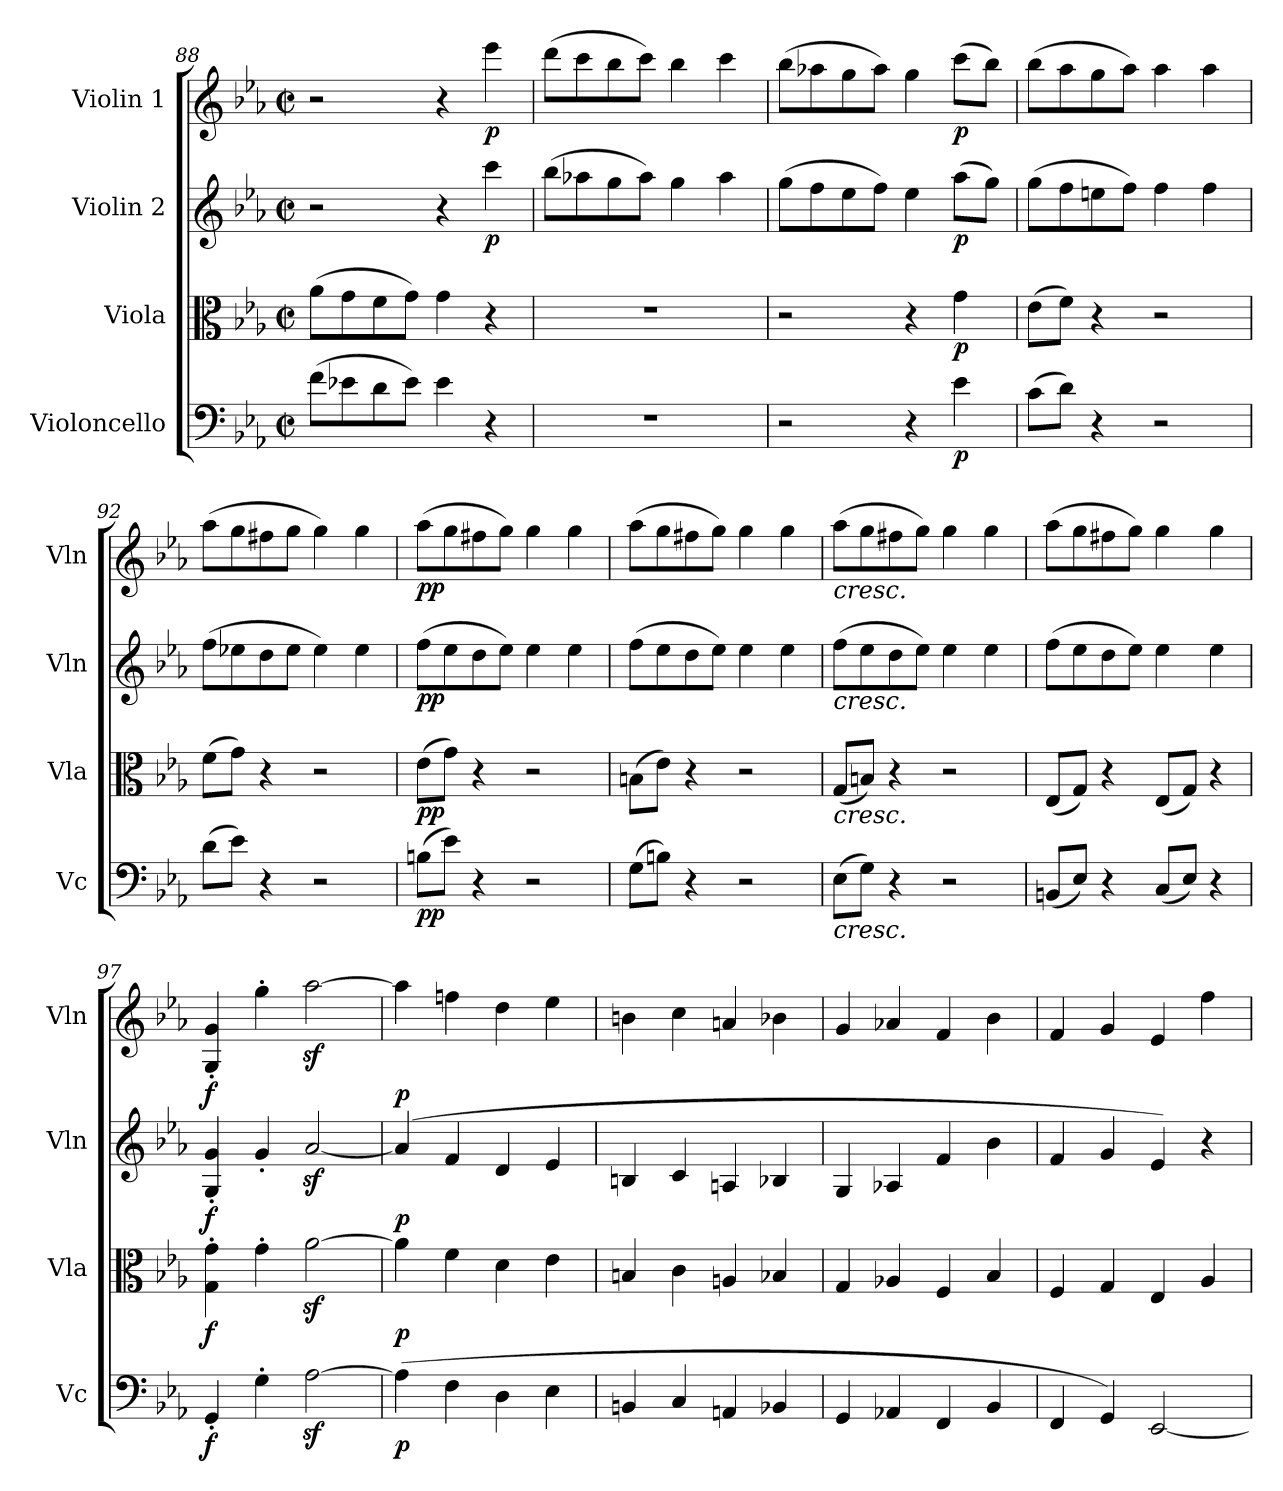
**kern	**dynam	**kern	**dynam	**kern	**dynam	**kern	**dynam
*part4	*part4	*part3	*part3	*part2	*part2	*part1	*part1
*staff4	*staff4	*staff3	*staff3	*staff2	*staff2	*staff1	*staff1
*I"Violoncello	*	*I"Viola	*	*I"Violin 2	*	*I"Violin 1	*
*I'Vc	*	*I'Vla	*	*I'Vln	*	*I'Vln	*
*clefF4	*	*clefC3	*	*clefG2	*	*clefG2	*
*k[b-e-a-]	*	*k[b-e-a-]	*	*k[b-e-a-]	*	*k[b-e-a-]	*
*M2/2	*	*M2/2	*	*M2/2	*	*M2/2	*
*met(c|)	*	*met(c|)	*	*met(c|)	*	*met(c|)	*
=88	=88	=88	=88	=88	=88	=88	=88
(8f\L	.	(8a-\L	.	2r	.	2r	.
8e-X\	.	8g\	.	.	.	.	.
8d\	.	8f\	.	.	.	.	.
8e-\J)	.	8g\J)	.	.	.	.	.
4e-\	.	4g\	.	4r	.	4r	.
!	!	!	!	!	!LO:DY:b	!	!LO:DY:b
4r	.	4r	.	4ccc\	p	4eee-\	p
!!LO:LB:g=z
=89	=89	=89	=89	=89	=89	=89	=89
1r	.	1r	.	(8bb-\L	.	(8ddd\L	.
.	.	.	.	8aa-X\	.	8ccc\	.
.	.	.	.	8gg\	.	8bb-\	.
.	.	.	.	8aa-\J)	.	8ccc\J)	.
.	.	.	.	4gg\	.	4bb-\	.
.	.	.	.	4aa-\	.	4ccc\	.
!!LO:PB:g=z
=90	=90	=90	=90	=90	=90	=90	=90
2r	.	2r	.	(8gg\L	.	(8bb-\L	.
.	.	.	.	8ff\	.	8aa-X\	.
.	.	.	.	8ee-\	.	8gg\	.
.	.	.	.	8ff\J)	.	8aa-\J)	.
4r	.	4r	.	4ee-\	.	4gg\	.
!	!LO:DY:b	!	!LO:DY:b	!	!LO:DY:b	!	!LO:DY:b
4e-\	p	4g\	p	(8aa-\L	p	(8ccc\L	p
.	.	.	.	8gg\J)	.	8bb-\J)	.
=91	=91	=91	=91	=91	=91	=91	=91
(8c\L	.	(8e-\L	.	(8gg\L	.	(8bb-\L	.
8d\J)	.	8f\J)	.	8ff\	.	8aa-\	.
4r	.	4r	.	8een\	.	8gg\	.
.	.	.	.	8ff\J)	.	8aa-\J)	.
2r	.	2r	.	4ff\	.	4aa-\	.
.	.	.	.	4ff\	.	4aa-\	.
=92	=92	=92	=92	=92	=92	=92	=92
(8d\L	.	(8f\L	.	(8ff\L	.	(8aa-\L	.
8e-\J)	.	8g\J)	.	8ee-X\	.	8gg\	.
4r	.	4r	.	8dd\	.	8ff#X\	.
.	.	.	.	8ee-\J	.	8gg\J	.
2r	.	2r	.	4ee-\)	.	4gg\)	.
.	.	.	.	4ee-\	.	4gg\	.
=93	=93	=93	=93	=93	=93	=93	=93
!	!LO:DY:b	!	!LO:DY:b	!	!LO:DY:b	!	!LO:DY:b
(8Bn\L	pp	(8e-\L	pp	(8ff\L	pp	(8aa-\L	pp
8e-\J)	.	8g\J)	.	8ee-\	.	8gg\	.
4r	.	4r	.	8dd\	.	8ff#X\	.
.	.	.	.	8ee-\J)	.	8gg\J)	.
2r	.	2r	.	4ee-\	.	4gg\	.
.	.	.	.	4ee-\	.	4gg\	.
=94	=94	=94	=94	=94	=94	=94	=94
(8G\L	.	(8Bn\L	.	(8ff\L	.	(8aa-\L	.
8Bn\J)	.	8e-\J)	.	8ee-\	.	8gg\	.
4r	.	4r	.	8dd\	.	8ff#X\	.
.	.	.	.	8ee-\J)	.	8gg\J)	.
2r	.	2r	.	4ee-\	.	4gg\	.
.	.	.	.	4ee-\	.	4gg\	.
=95	=95	=95	=95	=95	=95	=95	=95
!	!	!	!	!	!	!LO:TX:b:i:t=cresc.	!
!	!	!	!	!LO:TX:b:i:t=cresc.	!	!	!
!	!	!LO:TX:b:i:t=cresc.	!	!	!	!	!
!LO:TX:b:i:t=cresc.	!	!	!	!	!	!	!
(8E-\L	.	(8G/L	.	(8ff\L	.	(8aa-\L	.
8G\J)	.	8Bn/J)	.	8ee-\	.	8gg\	.
4r	.	4r	.	8dd\	.	8ff#X\	.
.	.	.	.	8ee-\J)	.	8gg\J)	.
2r	.	2r	.	4ee-\	.	4gg\	.
.	.	.	.	4ee-\	.	4gg\	.
=96	=96	=96	=96	=96	=96	=96	=96
(8BBn/L	.	(8E-/L	.	(8ff\L	.	(8aa-\L	.
8E-/J)	.	8G/J)	.	8ee-\	.	8gg\	.
4r	.	4r	.	8dd\	.	8ff#X\	.
.	.	.	.	8ee-\J)	.	8gg\J)	.
(8C/L	.	(8E-/L	.	4ee-\	.	4gg\	.
8E-/J)	.	8G/J)	.	.	.	.	.
4r	.	4r	.	4ee-\	.	4gg\	.
!!LO:LB:g=z
=97	=97	=97	=97	=97	=97	=97	=97
!	!LO:DY:b	!	!LO:DY:b	!	!LO:DY:b	!	!LO:DY:b
4GG'/	f	4G\' 4g\'	f	4G/' 4g/'	f	4G/' 4g/'	f
4G'\	.	4g'\	.	4g'/	.	4gg'\	.
[>2A-z<\	.	[>2a-z<\	.	[<2a-z</	.	[>2aa-z<\	.
=98	=98	=98	=98	=98	=98	=98	=98
!	!LO:DY:b	!	!LO:DY:b	!	!LO:DY:b	!	!LO:DY:b
(4A-\]	p	4a-\]	p	(4a-/]	p	4aa-\]	p
4F\	.	4f\	.	4f/	.	4ffn\	.
4D\	.	4d\	.	4d/	.	4dd\	.
4E-\	.	4e-\	.	4e-/	.	4ee-\	.
!!LO:LB:g=z
=99	=99	=99	=99	=99	=99	=99	=99
4BBn/	.	4Bn/	.	4Bn/	.	4bn\	.
4C/	.	4c\	.	4c/	.	4cc\	.
4AAn/	.	4An/	.	4An/	.	4an/	.
4BB-X/	.	4B-X/	.	4B-X/	.	4b-X\	.
=100	=100	=100	=100	=100	=100	=100	=100
4GG/	.	4G/	.	4G/	.	4g/	.
4AA-X/	.	4A-X/	.	4A-X/	.	4a-X/	.
!	!LO:DY:b	!	!	!	!	!	!
!	!LO:DY:n=1:b	!	!LO:DY:b	!	!	!	!
!	!	!	!LO:DY:n=1:b	!	!LO:DY:b	!	!
!	!	!	!	!	!LO:DY:n=1:b	!	!LO:DY:b
!	!	!	!	!	!	!	!LO:DY:n=1:b
4FF/	other-dynamics p	4F/	other-dynamics p	4f/	other-dynamics p	4f/	other-dynamics p
4BB-/	.	4B-/	.	4b-\	.	4b-\	.
=101	=101	=101	=101	=101	=101	=101	=101
4FF/	.	4F/	.	4f/	.	4f/	.
4GG/)	.	4G/	.	4g/	.	4g/	.
[<2EE-/	.	4E-/	.	4e-/)	.	4e-/	.
.	.	4A-/	.	4r	.	4ff\	.
=	=	=	=	=	=	=	=
*-	*-	*-	*-	*-	*-	*-	*-
